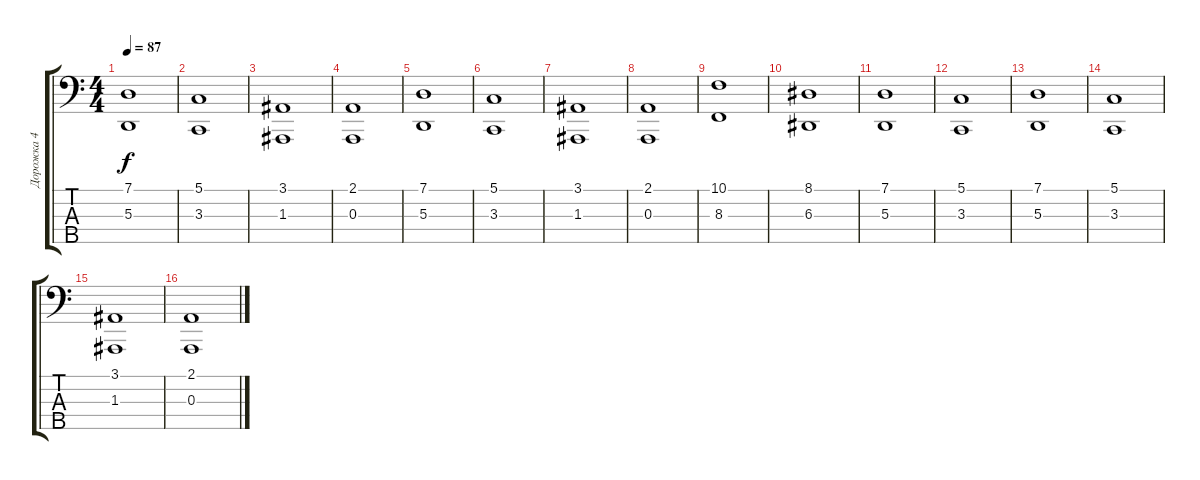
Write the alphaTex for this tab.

\track ("Дорожка 4" "Дорожка 4") {instrument tremolostrings}
\staff {score tabs}
\tuning (G2 D2 A1 E1 B0) {hide}
\ts (4 4)
\tempo 87
\clef f4
\ks c
(7.1 5.3).1{dy f} |
(5.1 3.3).1 |
(3.1 1.3).1 |
(2.1 0.3).1 |
(7.1 5.3).1 |
(5.1 3.3).1 |
(3.1 1.3).1 |
(2.1 0.3).1 |
(10.1 8.3).1 |
(8.1 6.3).1 |
(7.1 5.3).1 |
(5.1 3.3).1 |
(7.1 5.3).1 |
(5.1 3.3).1 |
(3.1 1.3).1 |
(2.1 0.3).1
